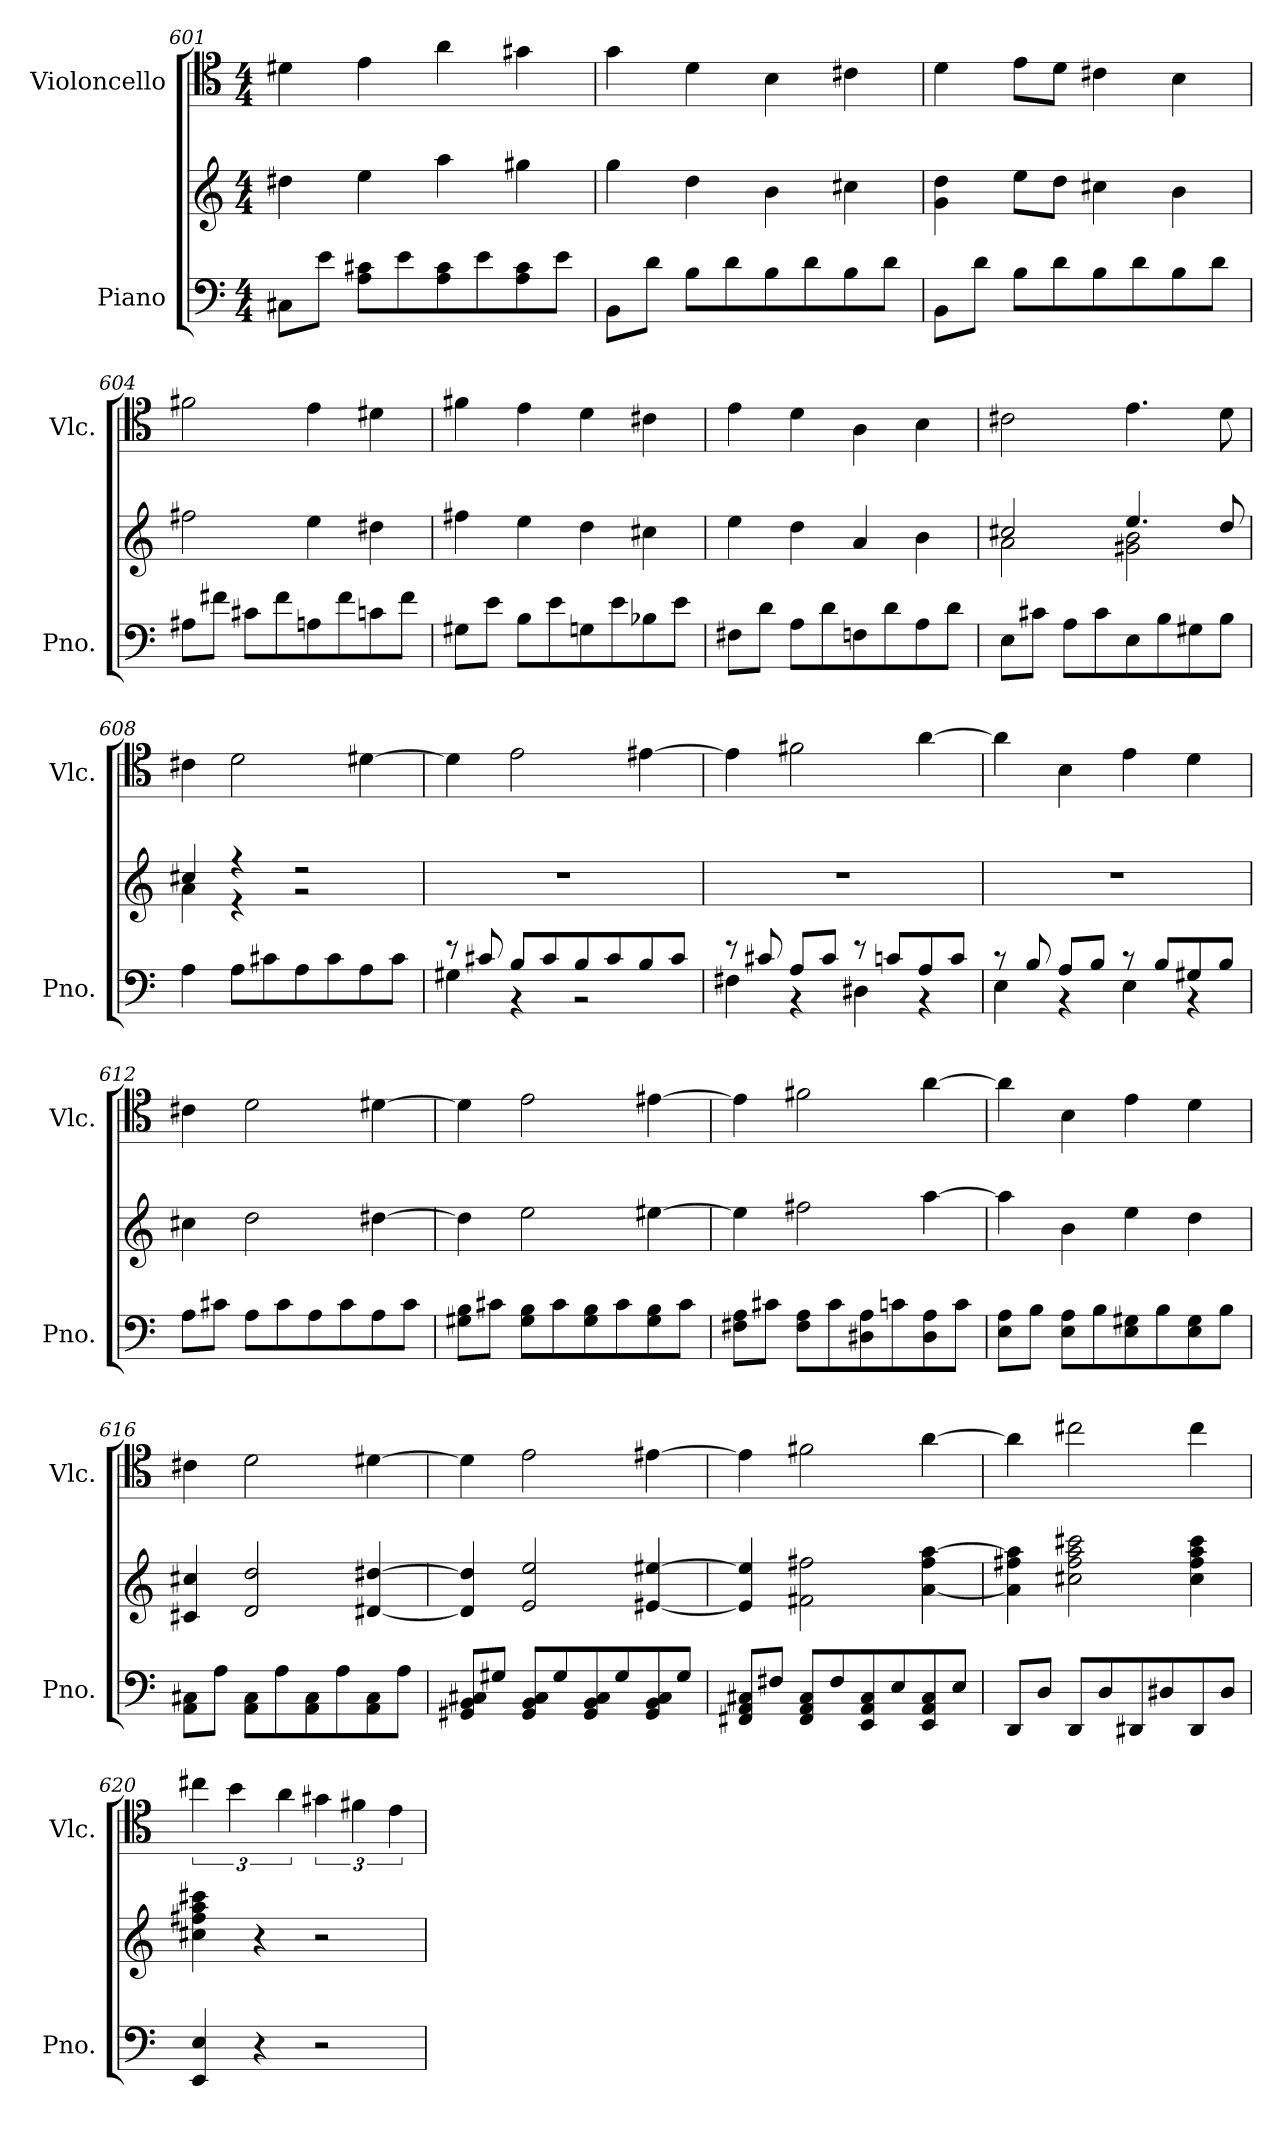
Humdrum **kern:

**kern	**kern	**kern
*part2	*part2	*part1
*staff3	*staff2	*staff1
*I"Piano	*	*I"Violoncello
*I'Pno.	*	*I'Vlc.
*clefF4	*clefG2	*clefC4
*k[]	*k[]	*k[]
*M4/4	*M4/4	*M4/4
=601	=601	=601
8C#X\L	4dd#X\	4d#X\
8e\J	.	.
8A\ 8c#X\L	4ee\	4e\
8e\	.	.
8A\ 8c#\	4aa\	4a\
8e\	.	.
8A\ 8c#\	4gg#X\	4g#X\
8e\J	.	.
=602	=602	=602
8BB\L	4gg\	4g\
8d\J	.	.
8B\L	4dd\	4d\
8d\	.	.
8B\	4b\	4B\
8d\	.	.
8B\	4cc#X\	4c#X\
8d\J	.	.
=603	=603	=603
8BB\L	4g\ 4dd\	4d\
8d\J	.	.
8B\L	8ee\L	8e\L
8d\	8dd\J	8d\J
8B\	4cc#X\	4c#X\
8d\	.	.
8B\	4b\	4B\
8d\J	.	.
!!LO:LB:g=z
=604	=604	=604
8A#X\L	2ff#X\	2f#X\
8f#X\J	.	.
8c#X\L	.	.
8f#\	.	.
8An\	4ee\	4e\
8f#\	.	.
8cn\	4dd#X\	4d#X\
8f#\J	.	.
=605	=605	=605
8G#X\L	4ff#X\	4f#X\
8e\J	.	.
8B\L	4ee\	4e\
8e\	.	.
8Gn\	4dd\	4d\
8e\	.	.
8B-X\	4cc#X\	4c#X\
8e\J	.	.
=606	=606	=606
8F#X\L	4ee\	4e\
8d\J	.	.
8A\L	4dd\	4d\
8d\	.	.
8Fn\	4a/	4A\
8d\	.	.
8A\	4b\	4B\
8d\J	.	.
=607	=607	=607
*	*^	*
8E\L	2cc#X/	2a\	2c#X\
8c#X\J	.	.	.
8A\L	.	.	.
8c#\	.	.	.
8E\	4.ee/	2g#X\ 2b\	4.e\
8B\	.	.	.
8G#X\	.	.	.
8B\J	8dd/	.	8d\
=608	=608	=608	=608
4A\	4cc#X/	4a\	4c#X\
8A\L	4r	4r	2d\
8c#X\	.	.	.
8A\	2r	2r	.
8c#\	.	.	.
8A\	.	.	[4d#X\
8c#\J	.	.	.
*	*v	*v	*
!!LO:LB:g=z
=609	=609	=609
*^	*	*
8r	4G#X\	1r	4d#\]
8c#X/	.	.	.
8B/L	4r	.	2e\
8c#/	.	.	.
8B/	2r	.	.
8c#/	.	.	.
8B/	.	.	[4e#X\
8c#/J	.	.	.
=610	=610	=610	=610
8r	4F#X\	1r	4e#\]
8c#X/	.	.	.
8A/L	4r	.	2f#X\
8c#/J	.	.	.
8r	4D#X\	.	.
8cn/L	.	.	.
8A/	4r	.	[4a\
8c/J	.	.	.
=611	=611	=611	=611
8r	4E\	1r	4a\]
8B/	.	.	.
8A/L	4r	.	4B\
8B/J	.	.	.
8r	4E\	.	4e\
8B/L	.	.	.
8G#X/	4r	.	4d\
8B/J	.	.	.
*v	*v	*	*
=612	=612	=612
8A\L	4cc#X\	4c#X\
8c#X\J	.	.
8A\L	2dd\	2d\
8c#\	.	.
8A\	.	.
8c#\	.	.
8A\	[4dd#X\	[4d#X\
8c#\J	.	.
=613	=613	=613
8G#X\ 8B\L	4dd#\]	4d#\]
8c#X\J	.	.
8G#\ 8B\L	2ee\	2e\
8c#\	.	.
8G#\ 8B\	.	.
8c#\	.	.
8G#\ 8B\	[4ee#X\	[4e#X\
8c#\J	.	.
!!LO:PB:g=z
=614	=614	=614
8F#X\ 8A\L	4ee#\]	4e#\]
8c#X\J	.	.
8F#\ 8A\L	2ff#X\	2f#X\
8c#\	.	.
8D#X\ 8A\	.	.
8cn\	.	.
8D#\ 8A\	[4aa\	[4a\
8c\J	.	.
=615	=615	=615
8E\ 8A\L	4aa\]	4a\]
8B\J	.	.
8E\ 8A\L	4b\	4B\
8B\	.	.
8E\ 8G#X\	4ee\	4e\
8B\	.	.
8E\ 8G#\	4dd\	4d\
8B\J	.	.
=616	=616	=616
8AA\ 8C#X\L	4c#X/ 4cc#X/	4c#X\
8A\J	.	.
8AA\ 8C#\L	2d/ 2dd/	2d\
8A\	.	.
8AA\ 8C#\	.	.
8A\	.	.
8AA\ 8C#\	[4d#X/ [4dd#X/	[4d#X\
8A\J	.	.
=617	=617	=617
8GG#X/ 8BB/ 8C#X/L	4d#/] 4dd#/]	4d#\]
8G#X/J	.	.
8GG#/ 8BB/ 8C#/L	2e/ 2ee/	2e\
8G#/	.	.
8GG#/ 8BB/ 8C#/	.	.
8G#/	.	.
8GG#/ 8BB/ 8C#/	[4e#X/ [4ee#X/	[4e#X\
8G#/J	.	.
=618	=618	=618
8FF#X/ 8AA/ 8C#X/L	4e#/] 4ee#/]	4e#\]
8F#X/J	.	.
8FF#/ 8AA/ 8C#/L	2f#X\ 2ff#X\	2f#X\
8F#/	.	.
8EE/ 8AA/ 8C#/	.	.
8E/	.	.
8EE/ 8AA/ 8C#/	[4a\ 4ff#\ [4aa\	[4a\
8E/J	.	.
!!LO:LB:g=z
=619	=619	=619
8DD/L	4a\] 4ff#X\ 4aa\]	4a\]
8D/J	.	.
8DD/L	2cc#X\ 2ff#\ 2aa\ 2ccc#X\	2cc#X\
8D/	.	.
8DD#X/	.	.
8D#X/	.	.
8DD#/	4cc#\ 4ff#\ 4aa\ 4ccc#\	4cc#\
8D#/J	.	.
=620	=620	=620
4EE/ 4E/	4cc#X\ 4ff#X\ 4aa\ 4ccc#X\	6cc#X\
.	.	6b\
4r	4r	.
.	.	6a\
2r	2r	6g#X\
.	.	6f#X\
.	.	6e\
=	=	=
*-	*-	*-
